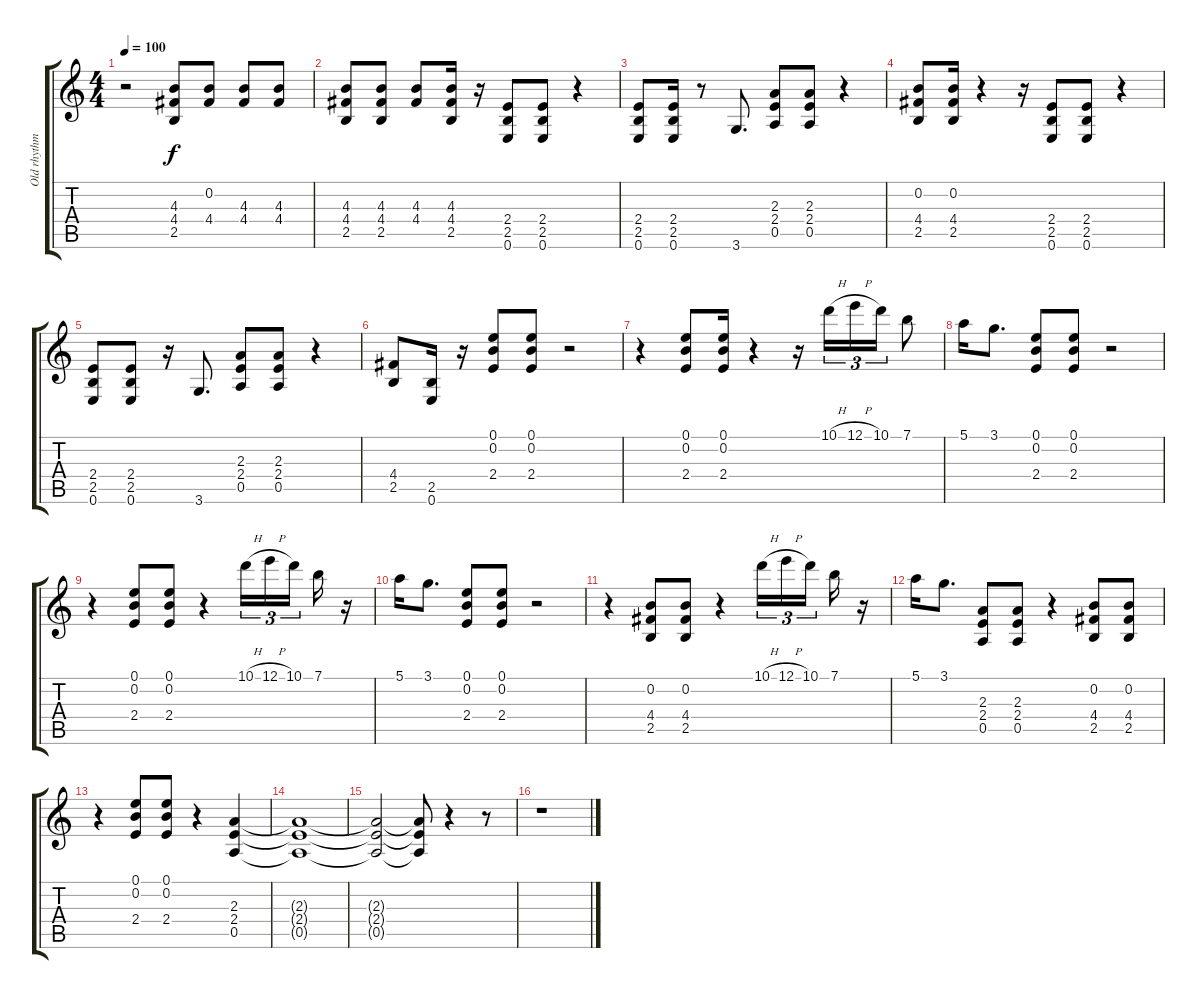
\track ("Old rhythm track" "Old rhythm") {instrument acousticguitarnylon}
\staff {score tabs}
\tuning (E4 B3 G3 D3 A2 E2) {hide}
\ts (4 4)
\tempo 100
\clef g2
\ks c
r.2{dy f} (4.3 4.4 2.5).8 (0.2 4.4).8 (4.3 4.4).8 (4.3 4.4).8 |
(4.3 4.4 2.5).8 (4.3 4.4 2.5).8 (4.3 4.4).8 (4.3 4.4 2.5).16 r.16 (2.4 2.5 0.6).8 (2.4 2.5 0.6).8 r.4 |
(2.4 2.5 0.6).8 (2.4 2.5 0.6).16 r.8 3.6.8{d} (2.3 2.4 0.5).8 (2.3 2.4 0.5).8 r.4 |
(0.2 4.4 2.5).8 (0.2 4.4 2.5).16 r.4 r.16 (2.4 2.5 0.6).8 (2.4 2.5 0.6).8 r.4 |
(2.4 2.5 0.6).8 (2.4 2.5 0.6).8 r.16 3.6.8{d} (2.3 2.4 0.5).8 (2.3 2.4 0.5).8 r.4 |
(4.4 2.5).8 (2.5 0.6).16 r.16 (0.1 0.2 2.4).8 (0.1 0.2 2.4).8 r.2 |
r.4 (0.1 0.2 2.4).8 (0.1 0.2 2.4).16 r.4 r.16 10.1{h}.16{tu (3 2)} 12.1{h}.16{tu (3 2)} 10.1.16{tu (3 2)} 7.1.8 |
5.1.16 3.1.8{d} (0.1 0.2 2.4).8 (0.1 0.2 2.4).8 r.2 |
r.4 (0.1 0.2 2.4).8 (0.1 0.2 2.4).8 r.4 10.1{h}.16{tu (3 2)} 12.1{h}.16{tu (3 2)} 10.1.16{tu (3 2)} 7.1.16 r.16 |
5.1.16 3.1.8{d} (0.1 0.2 2.4).8 (0.1 0.2 2.4).8 r.2 |
r.4 (0.2 4.4 2.5).8 (0.2 4.4 2.5).8 r.4 10.1{h}.16{tu (3 2)} 12.1{h}.16{tu (3 2)} 10.1.16{tu (3 2)} 7.1.16 r.16 |
5.1.16 3.1.8{d} (2.3 2.4 0.5).8 (2.3 2.4 0.5).8 r.4 (0.2 4.4 2.5).8 (0.2 4.4 2.5).8 |
r.4 (0.1 0.2 2.4).8 (0.1 0.2 2.4).8 r.4 (2.3 2.4 0.5).4 |
(2.3{t} 2.4{t} 0.5{t}).1 |
(2.3{t} 2.4{t} 0.5{t}).2 (2.3{t} 2.4{t} 0.5{t}).8 r.4 r.8 |
r.1
